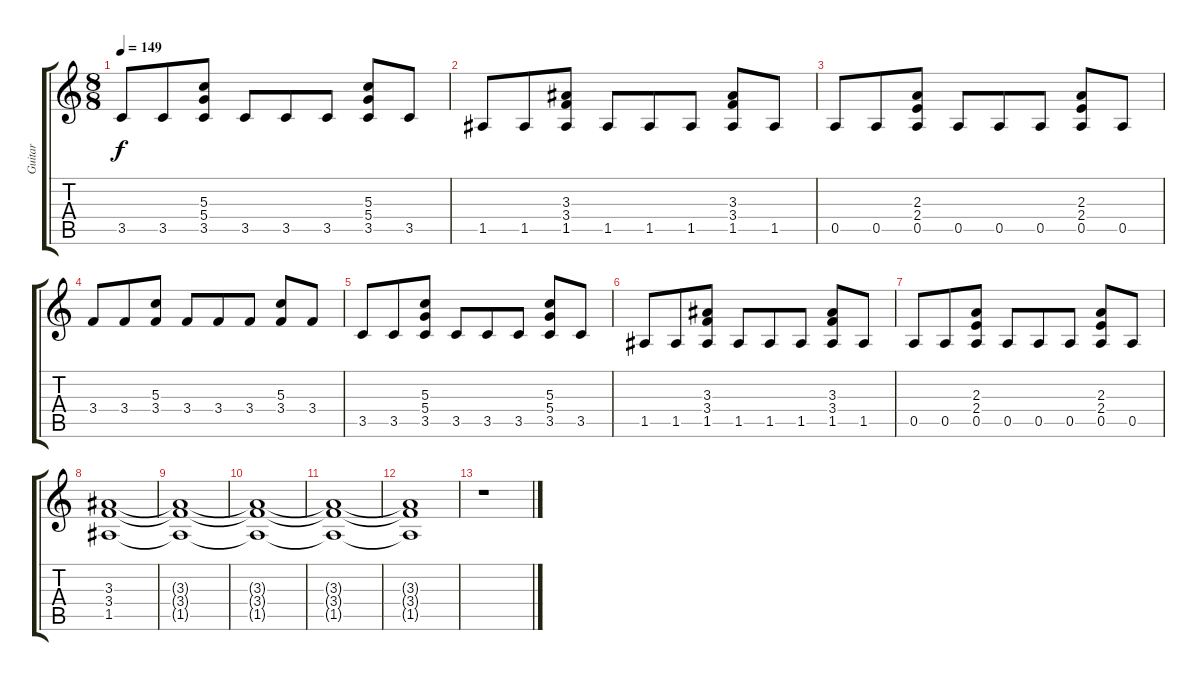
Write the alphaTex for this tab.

\track ("Guitar" "Guitar") {instrument distortionguitar}
\staff {score tabs}
\tuning (E4 B3 G3 D3 A2 D2) {hide}
\ts (8 8)
\tempo 149
\clef g2
\ks c
3.5.8{dy f} 3.5.8 (5.3 5.4 3.5).8 3.5.8 3.5.8 3.5.8 (5.3 5.4 3.5).8 3.5.8 |
1.5.8 1.5.8 (3.3 3.4 1.5).8 1.5.8 1.5.8 1.5.8 (3.3 3.4 1.5).8 1.5.8 |
0.5.8 0.5.8 (2.3 2.4 0.5).8 0.5.8 0.5.8 0.5.8 (2.3 2.4 0.5).8 0.5.8 |
3.4.8 3.4.8 (5.3 3.4).8 3.4.8 3.4.8 3.4.8 (5.3 3.4).8 3.4.8 |
3.5.8 3.5.8 (5.3 5.4 3.5).8 3.5.8 3.5.8 3.5.8 (5.3 5.4 3.5).8 3.5.8 |
1.5.8 1.5.8 (3.3 3.4 1.5).8 1.5.8 1.5.8 1.5.8 (3.3 3.4 1.5).8 1.5.8 |
0.5.8 0.5.8 (2.3 2.4 0.5).8 0.5.8 0.5.8 0.5.8 (2.3 2.4 0.5).8 0.5.8 |
(3.3 3.4 1.5).1{volume 8} |
(3.3{t} 3.4{t} 1.5{t}).1{volume 0} |
(3.3{t} 3.4{t} 1.5{t}).1 |
(3.3{t} 3.4{t} 1.5{t}).1 |
(3.3{t} 3.4{t} 1.5{t}).1 |
r.1
